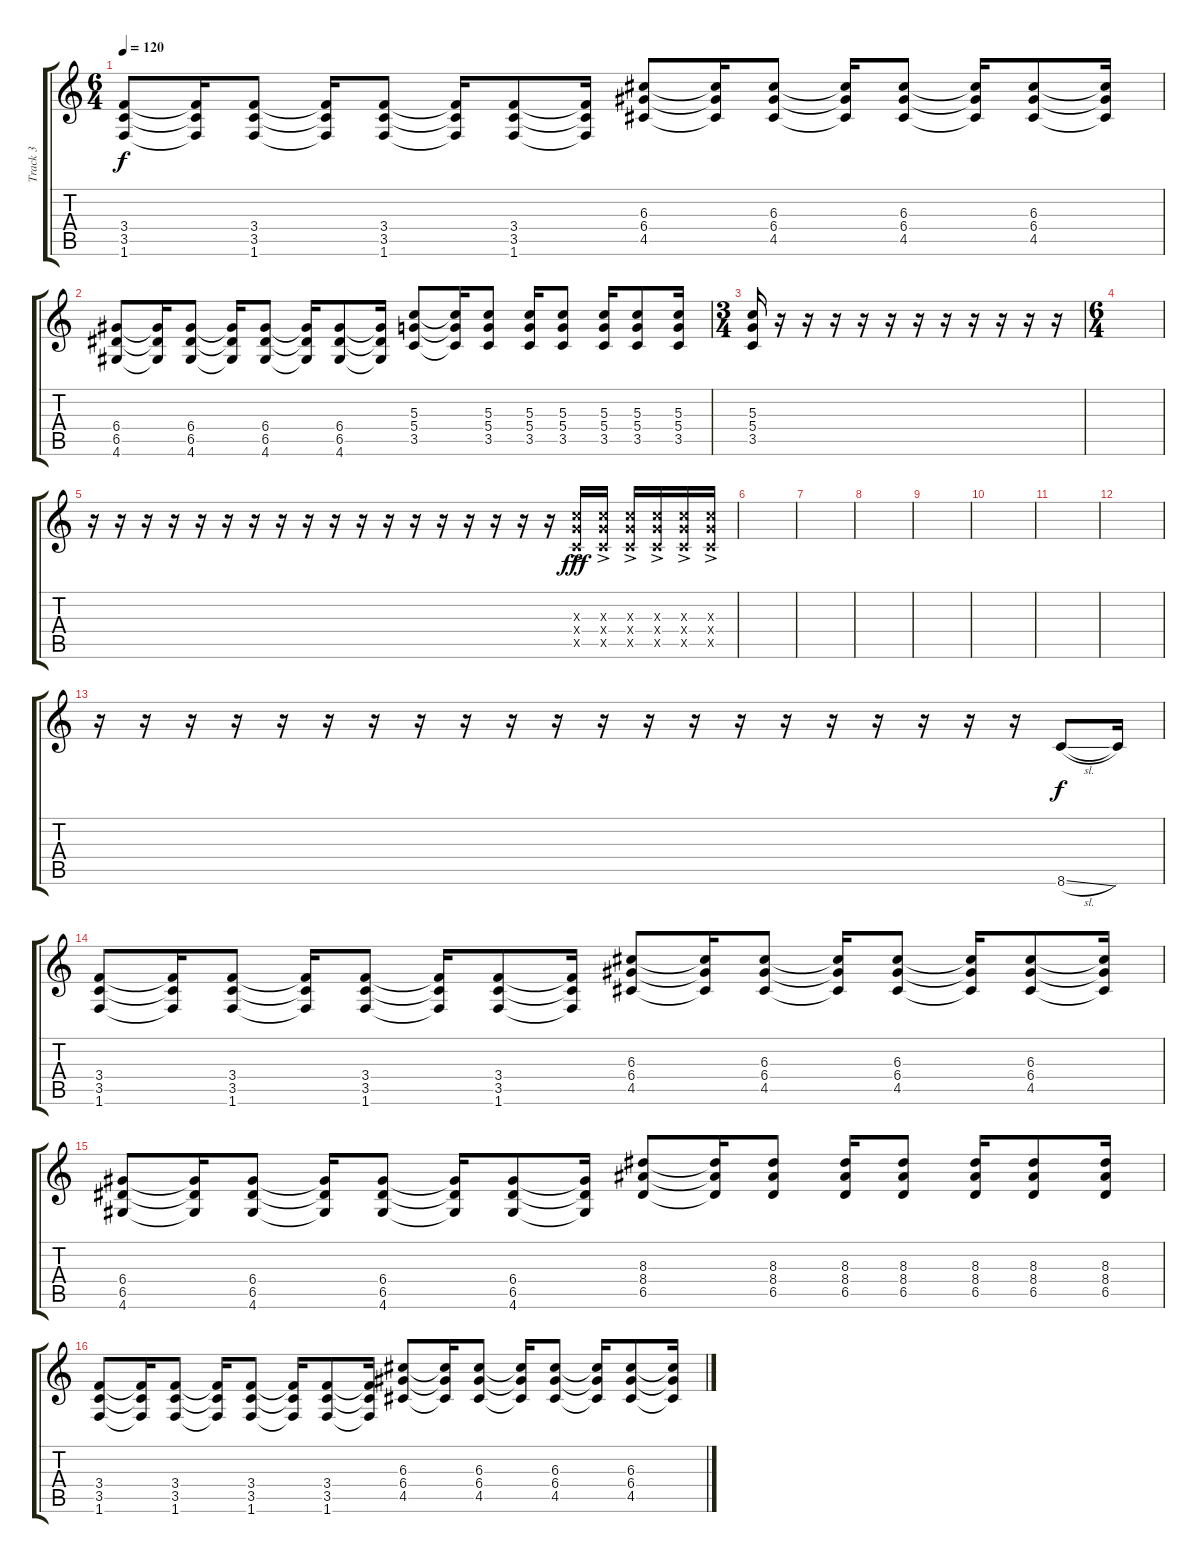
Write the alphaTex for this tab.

\track ("Track 3" "Track 3") {instrument overdrivenguitar}
\staff {score tabs}
\tuning (E4 B3 G3 D3 A2 E2) {hide}
\ts (6 4)
\tempo 120
\clef g2
\ks c
(3.4 3.5 1.6).8{dy f} (3.4{t} 3.5{t} 1.6{t}).16 (3.4 3.5 1.6).8 (3.4{t} 3.5{t} 1.6{t}).16 (3.4 3.5 1.6).8 (3.4{t} 3.5{t} 1.6{t}).16 (3.4 3.5 1.6).8 (3.4{t} 3.5{t} 1.6{t}).16 (6.3 6.4 4.5).8 (6.3{t} 6.4{t} 4.5{t}).16 (6.3 6.4 4.5).8 (6.3{t} 6.4{t} 4.5{t}).16 (6.3 6.4 4.5).8 (6.3{t} 6.4{t} 4.5{t}).16 (6.3 6.4 4.5).8 (6.3{t} 6.4{t} 4.5{t}).16 |
(6.4 6.5 4.6).8 (6.4{t} 6.5{t} 4.6{t}).16 (6.4 6.5 4.6).8 (6.4{t} 6.5{t} 4.6{t}).16 (6.4 6.5 4.6).8 (6.4{t} 6.5{t} 4.6{t}).16 (6.4 6.5 4.6).8 (6.4{t} 6.5{t} 4.6{t}).16 (5.3 5.4 3.5).8 (5.3{t} 5.4{t} 3.5{t}).16 (5.3 5.4 3.5).8 (5.3 5.4 3.5).16 (5.3 5.4 3.5).8 (5.3 5.4 3.5).16 (5.3 5.4 3.5).8 (5.3 5.4 3.5).16 |
\ts (3 4)
(5.3 5.4 3.5).16 r.16 r.16 r.16 r.16 r.16 r.16 r.16 r.16 r.16 r.16 r.16 |
\ts (6 4)
|
r.16 r.16 r.16 r.16 r.16 r.16 r.16 r.16 r.16 r.16 r.16 r.16 r.16 r.16 r.16 r.16 r.16 r.16 (5.3{ac x} 5.4{ac x} 3.5{ac x}).16{dy fff} (5.3{ac x} 5.4{ac x} 3.5{ac x}).16 (5.3{ac x} 5.4{ac x} 3.5{ac x}).16 (5.3{ac x} 5.4{ac x} 3.5{ac x}).16 (5.3{ac x} 5.4{ac x} 3.5{ac x}).16 (5.3{ac x} 5.4{ac x} 3.5{ac x}).16 |
|
|
|
|
|
|
|
r.16 r.16 r.16 r.16 r.16 r.16 r.16 r.16 r.16 r.16 r.16 r.16 r.16 r.16 r.16 r.16 r.16 r.16 r.16 r.16 r.16 8.6{sl}.8{dy f} 8.6{t}.16 |
(3.4 3.5 1.6).8 (3.4{t} 3.5{t} 1.6{t}).16 (3.4 3.5 1.6).8 (3.4{t} 3.5{t} 1.6{t}).16 (3.4 3.5 1.6).8 (3.4{t} 3.5{t} 1.6{t}).16 (3.4 3.5 1.6).8 (3.4{t} 3.5{t} 1.6{t}).16 (6.3 6.4 4.5).8 (6.3{t} 6.4{t} 4.5{t}).16 (6.3 6.4 4.5).8 (6.3{t} 6.4{t} 4.5{t}).16 (6.3 6.4 4.5).8 (6.3{t} 6.4{t} 4.5{t}).16 (6.3 6.4 4.5).8 (6.3{t} 6.4{t} 4.5{t}).16 |
(6.4 6.5 4.6).8 (6.4{t} 6.5{t} 4.6{t}).16 (6.4 6.5 4.6).8 (6.4{t} 6.5{t} 4.6{t}).16 (6.4 6.5 4.6).8 (6.4{t} 6.5{t} 4.6{t}).16 (6.4 6.5 4.6).8 (6.4{t} 6.5{t} 4.6{t}).16 (8.3 8.4 6.5).8 (8.3{t} 8.4{t} 6.5{t}).16 (8.3 8.4 6.5).8 (8.3 8.4 6.5).16 (8.3 8.4 6.5).8 (8.3 8.4 6.5).16 (8.3 8.4 6.5).8 (8.3 8.4 6.5).16 |
(3.4 3.5 1.6).8 (3.4{t} 3.5{t} 1.6{t}).16 (3.4 3.5 1.6).8 (3.4{t} 3.5{t} 1.6{t}).16 (3.4 3.5 1.6).8 (3.4{t} 3.5{t} 1.6{t}).16 (3.4 3.5 1.6).8 (3.4{t} 3.5{t} 1.6{t}).16 (6.3 6.4 4.5).8 (6.3{t} 6.4{t} 4.5{t}).16 (6.3 6.4 4.5).8 (6.3{t} 6.4{t} 4.5{t}).16 (6.3 6.4 4.5).8 (6.3{t} 6.4{t} 4.5{t}).16 (6.3 6.4 4.5).8 (6.3{t} 6.4{t} 4.5{t}).16
